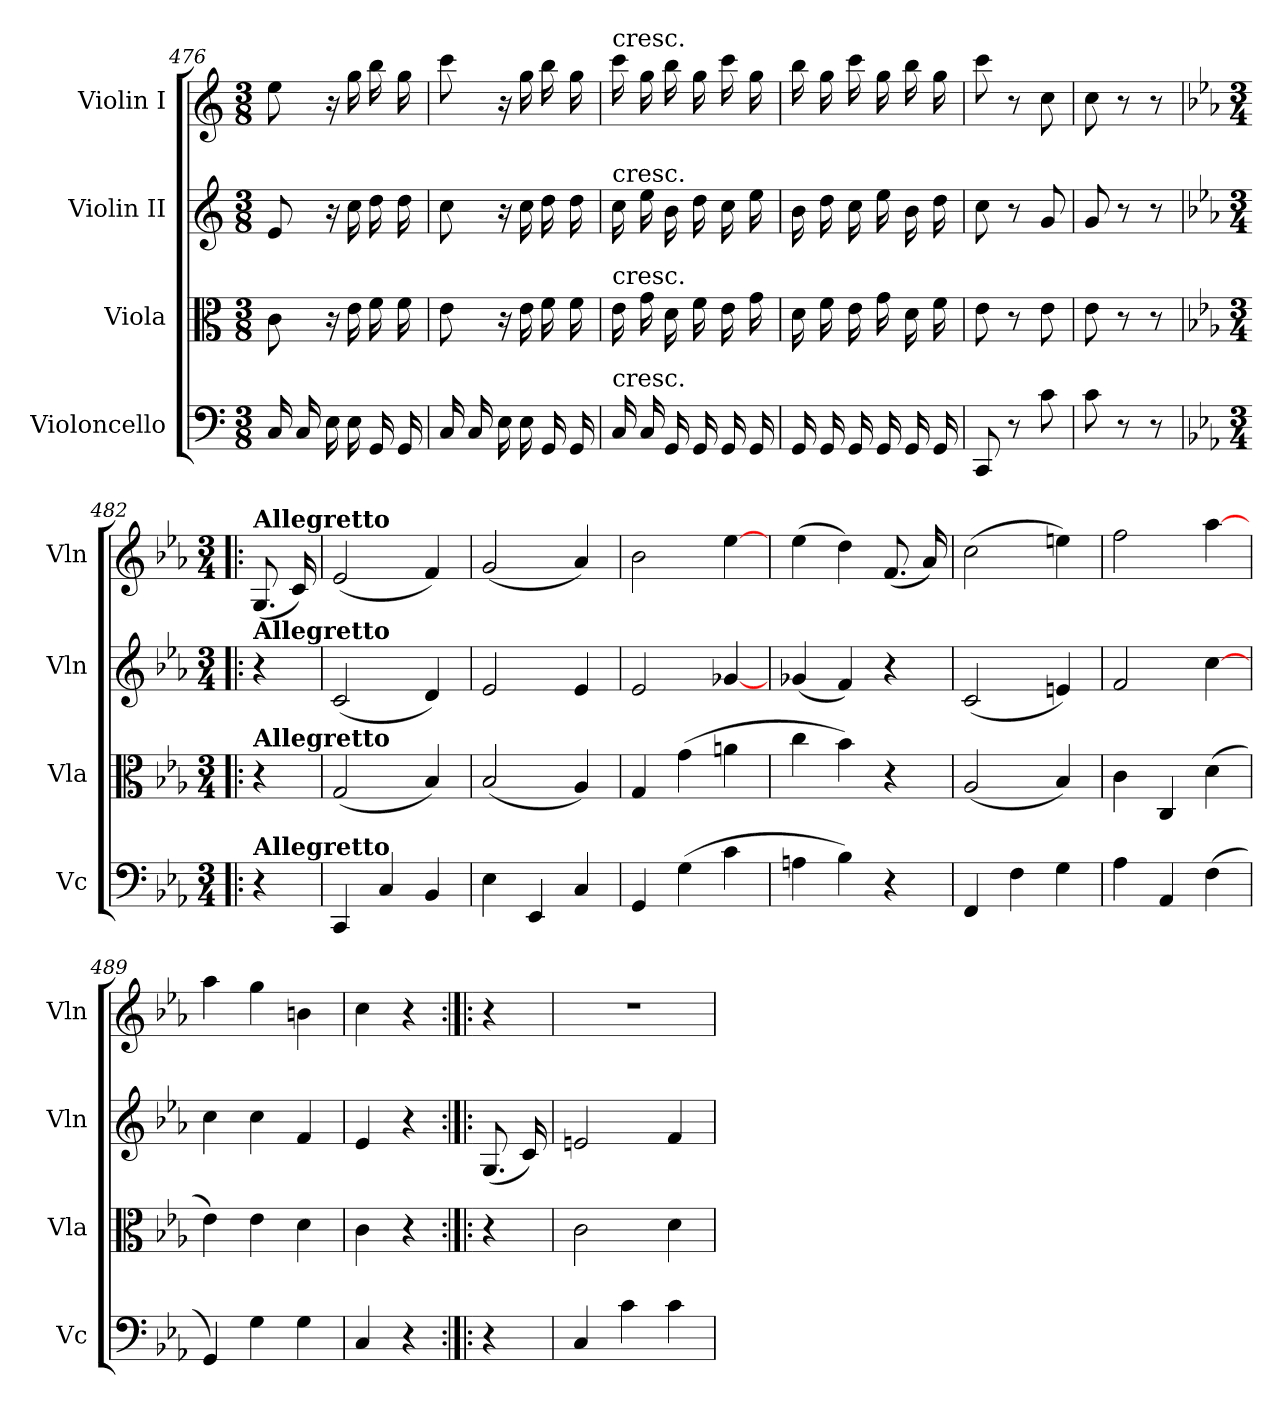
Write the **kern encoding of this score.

**kern	**kern	**kern	**kern
*part4	*part3	*part2	*part1
*staff4	*staff3	*staff2	*staff1
*I"Violoncello	*I"Viola	*I"Violin II	*I"Violin I
*I'Vc	*I'Vla	*I'Vln	*I'Vln
*clefF4	*clefC3	*clefG2	*clefG2
*k[]	*k[]	*k[]	*k[]
*C:	*C:	*C:	*C:
*M3/8	*M3/8	*M3/8	*M3/8
=476	=476	=476	=476
16C	8c	8e	8ee
16C	.	.	.
16E	16r	16r	16r
16E	16e	16cc	16gg
16GG	16f	16dd	16bb
16GG	16f	16dd	16gg
=477	=477	=477	=477
16C	8e	8cc	8ccc
16C	.	.	.
16E	16r	16r	16r
16E	16e	16cc	16gg
16GG	16f	16dd	16bb
16GG	16f	16dd	16gg
=478	=478	=478	=478
!	!	!	!LO:TX:a:t=cresc.
!	!	!LO:TX:a:t=cresc.	!
!	!LO:TX:a:t=cresc.	!	!
!LO:TX:a:t=cresc.	!	!	!
16C	16e	16cc	16ccc
16C	16g	16ee	16gg
16GG	16d	16b	16bb
16GG	16f	16dd	16gg
16GG	16e	16cc	16ccc
16GG	16g	16ee	16gg
=479	=479	=479	=479
16GG	16d	16b	16bb
16GG	16f	16dd	16gg
16GG	16e	16cc	16ccc
16GG	16g	16ee	16gg
16GG	16d	16b	16bb
16GG	16f	16dd	16gg
=480	=480	=480	=480
8CC	8e	8cc	8ccc
8r	8r	8r	8r
8c	8e	8g	8cc
=481	=481	=481	=481
8c	8e	8g	8cc
8r	8r	8r	8r
8r	8r	8r	8r
=482!|:	=482!|:	=482!|:	=482!|:
*k[b-e-a-]	*k[b-e-a-]	*k[b-e-a-]	*k[b-e-a-]
*c:	*c:	*c:	*c:
*M3/4	*M3/4	*M3/4	*M3/4
!	!	!	!LO:TX:a:B:t=Allegretto
!	!	!LO:TX:a:B:t=Allegretto	!
!	!LO:TX:a:B:t=Allegretto	!	!
!LO:TX:a:B:t=Allegretto	!	!	!
4r	4r	4r	(8.G
.	.	.	16c)
=483	=483	=483	=483
4CC	(2G	(2c	(2e-
4C	.	.	.
4BB-	4B-)	4d)	4f)
=484	=484	=484	=484
4E-	(2B-	2e-	(2g
4EE-	.	.	.
4C	4A-)	4e-	4a-)
=485	=485	=485	=485
4GG	4G	2e-	2b-
(4G	(4g	.	.
4c	4an	[4g-X	[4ee-
=486	=486	=486	=486
4An	4cc	(4g-X	(4ee-
4B-)	4b-)	4f)	4dd)
4r	4r	4r	(8.f
.	.	.	16a-)
=487	=487	=487	=487
4FF	(2A-	(2c	(2cc
4F	.	.	.
4G	4B-)	4en)	4een)
=488	=488	=488	=488
4A-	4c	2f	2ff
4AA-	4C	.	.
(4F	(4d	[4cc	[4aa-
=489	=489	=489	=489
4GG)	4e-)	4cc	4aa-
4G	4e-	4cc	4gg
4G	4d	4f	4bn
=490	=490	=490	=490
4C	4c	4e-	4cc
4r	4r	4r	4r
=:|!|:	=:|!|:	=:|!|:	=:|!|:
4r	4r	(8.G	4r
.	.	16c)	.
=491	=491	=491	=491
4C	2c	2en	2.r
4c	.	.	.
4c	4d	4f	.
=	=	=	=
*-	*-	*-	*-
